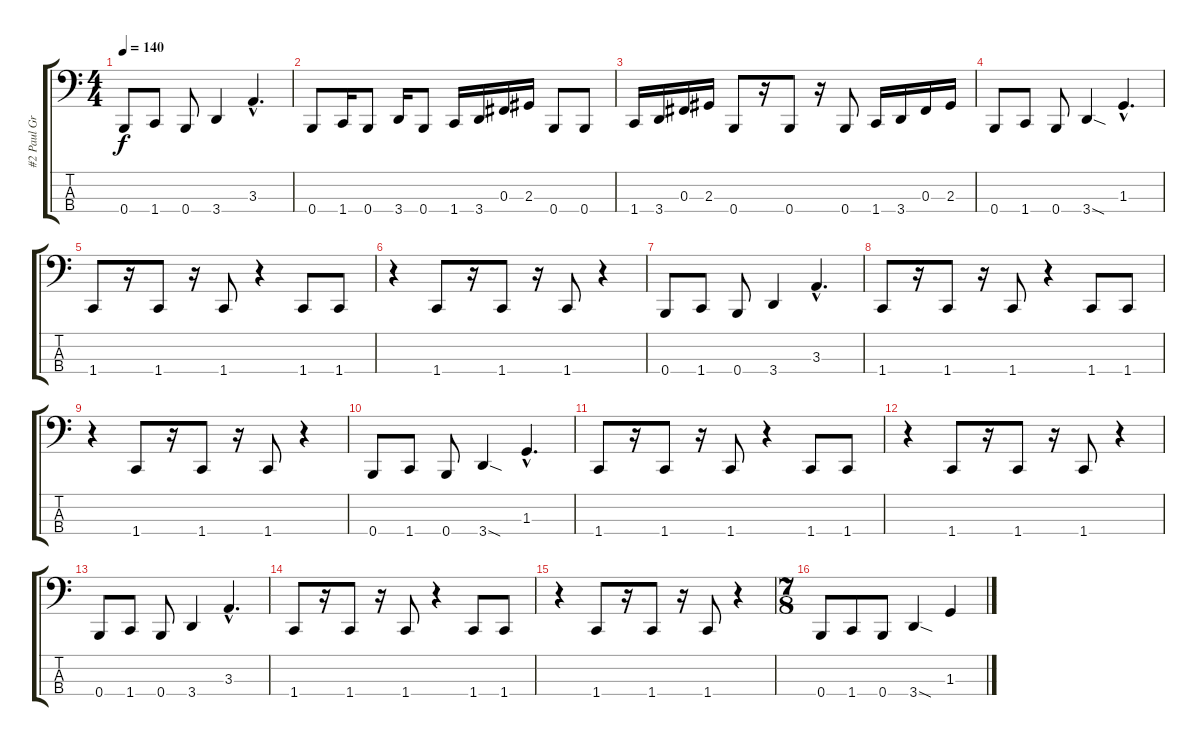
\track ("#2 Paul Gray - Bass" "#2 Paul Gr") {instrument electricbasspick}
\staff {score tabs}
\tuning (E2 B1 Gb1 B0) {hide}
\ts (4 4)
\tempo 140
\clef f4
\ks c
0.4.8{dy f} 1.4.8 0.4.8 3.4.4 3.3{hac}.4{d} |
0.4.8 1.4.16 0.4.8 3.4.16 0.4.8 1.4.16 3.4.16 0.3.16 2.3.16 0.4.8 0.4.8 |
1.4.16 3.4.16 0.3.16 2.3.16 0.4.8 r.16 0.4.8 r.16 0.4.8 1.4.16 3.4.16 0.3.16 2.3.16 |
0.4.8 1.4.8 0.4.8 3.4{sod}.4 1.3{hac}.4{d} |
1.4.8 r.16 1.4.8 r.16 1.4.8 r.4 1.4.8 1.4.8 |
r.4 1.4.8 r.16 1.4.8 r.16 1.4.8 r.4 |
0.4.8 1.4.8 0.4.8 3.4.4 3.3{hac}.4{d} |
1.4.8 r.16 1.4.8 r.16 1.4.8 r.4 1.4.8 1.4.8 |
r.4 1.4.8 r.16 1.4.8 r.16 1.4.8 r.4 |
0.4.8 1.4.8 0.4.8 3.4{sod}.4 1.3{hac}.4{d} |
1.4.8 r.16 1.4.8 r.16 1.4.8 r.4 1.4.8 1.4.8 |
r.4 1.4.8 r.16 1.4.8 r.16 1.4.8 r.4 |
0.4.8 1.4.8 0.4.8 3.4.4 3.3{hac}.4{d} |
1.4.8 r.16 1.4.8 r.16 1.4.8 r.4 1.4.8 1.4.8 |
r.4 1.4.8 r.16 1.4.8 r.16 1.4.8 r.4 |
\ts (7 8)
0.4.8 1.4.8 0.4.8 3.4{sod}.4 1.3.4
